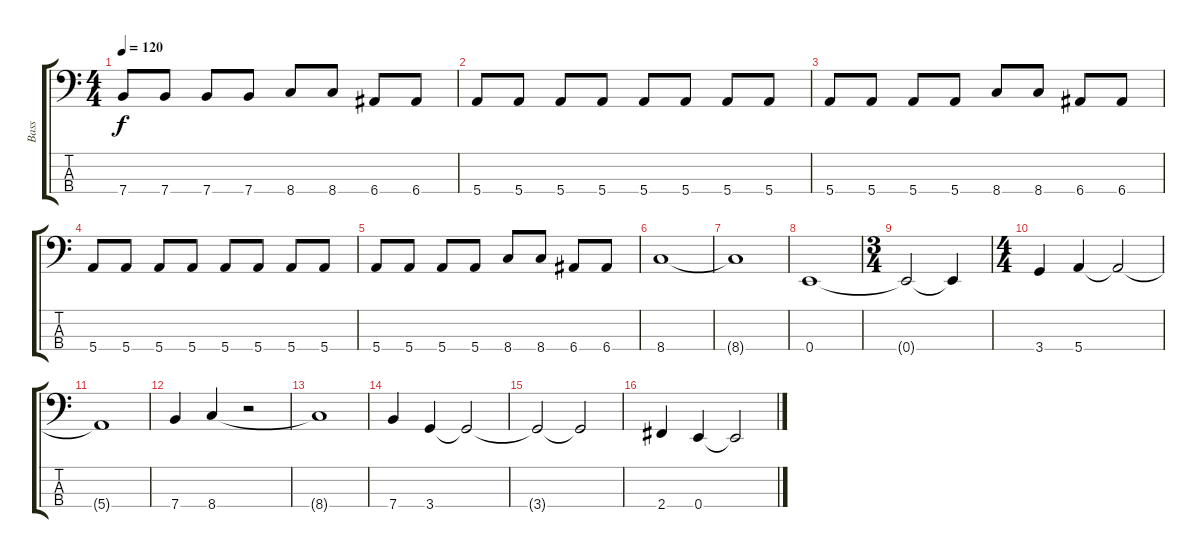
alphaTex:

\track ("Bass" "Bass") {instrument electricbassfinger}
\staff {score tabs}
\tuning (G2 D2 A1 E1) {hide}
\ts (4 4)
\tempo 120
\clef f4
\ks c
7.4.8{dy f} 7.4.8 7.4.8 7.4.8 8.4.8 8.4.8 6.4.8 6.4.8 |
5.4.8 5.4.8 5.4.8 5.4.8 5.4.8 5.4.8 5.4.8 5.4.8 |
5.4.8 5.4.8 5.4.8 5.4.8 8.4.8 8.4.8 6.4.8 6.4.8 |
5.4.8 5.4.8 5.4.8 5.4.8 5.4.8 5.4.8 5.4.8 5.4.8 |
5.4.8 5.4.8 5.4.8 5.4.8 8.4.8 8.4.8 6.4.8 6.4.8 |
8.4.1 |
8.4{t}.1 |
0.4.1 |
\ts (3 4)
0.4{t}.2 0.4{t}.4 |
\ts (4 4)
3.4.4 5.4.4 5.4{t}.2 |
5.4{t}.1 |
7.4.4 8.4.4 r.2 |
8.4{t}.1 |
7.4.4 3.4.4 3.4{t}.2 |
3.4{t}.2 3.4{t}.2 |
2.4.4 0.4.4 0.4{t}.2
